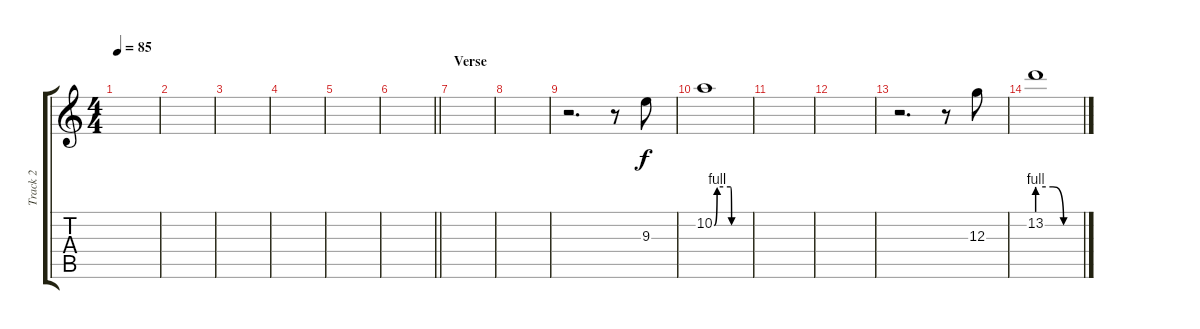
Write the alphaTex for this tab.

\track ("Track 2" "Track 2") {instrument distortionguitar}
\staff {score tabs}
\tuning (E4 B3 G3 D3 A2 E2) {hide}
\ts (4 4)
\tempo 85
\clef g2
\ks c
|
|
|
|
|
\barLineRight lightlight
|
\section ("" "Verse")
|
|
r.2{d} r.8 9.3.8 |
10.2{be (custom 0 0 5 4 28 4 30 0 60 0)}.1 |
|
|
r.2{d} r.8 12.3.8 |
13.2{be (custom 0 4 22 4 37 0 60 0)}.1
